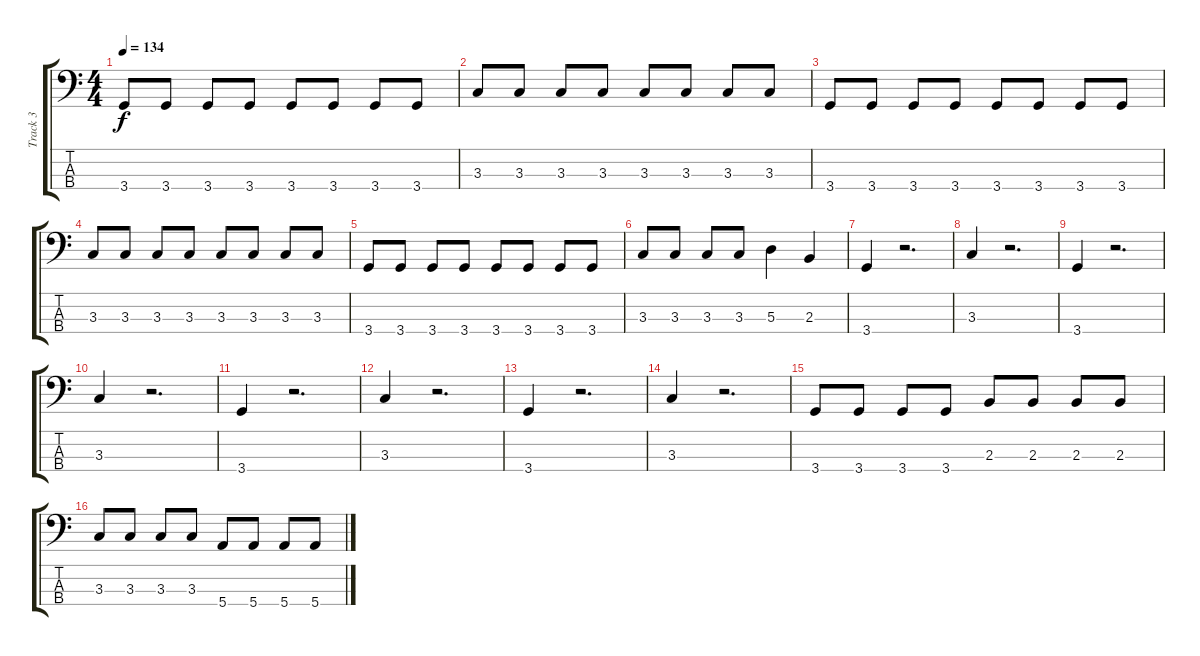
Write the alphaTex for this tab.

\track ("Track 3" "Track 3") {instrument electricbassfinger}
\staff {score tabs}
\tuning (G2 D2 A1 E1) {hide}
\ts (4 4)
\tempo 134
\clef f4
\ks c
3.4.8{dy f} 3.4.8 3.4.8 3.4.8 3.4.8 3.4.8 3.4.8 3.4.8 |
3.3.8 3.3.8 3.3.8 3.3.8 3.3.8 3.3.8 3.3.8 3.3.8 |
3.4.8 3.4.8 3.4.8 3.4.8 3.4.8 3.4.8 3.4.8 3.4.8 |
3.3.8 3.3.8 3.3.8 3.3.8 3.3.8 3.3.8 3.3.8 3.3.8 |
3.4.8 3.4.8 3.4.8 3.4.8 3.4.8 3.4.8 3.4.8 3.4.8 |
3.3.8 3.3.8 3.3.8 3.3.8 5.3.4 2.3.4 |
3.4.4 r.2{d} |
3.3.4 r.2{d} |
3.4.4 r.2{d} |
3.3.4 r.2{d} |
3.4.4 r.2{d} |
3.3.4 r.2{d} |
3.4.4 r.2{d} |
3.3.4 r.2{d} |
3.4.8 3.4.8 3.4.8 3.4.8 2.3.8 2.3.8 2.3.8 2.3.8 |
3.3.8 3.3.8 3.3.8 3.3.8 5.4.8 5.4.8 5.4.8 5.4.8
